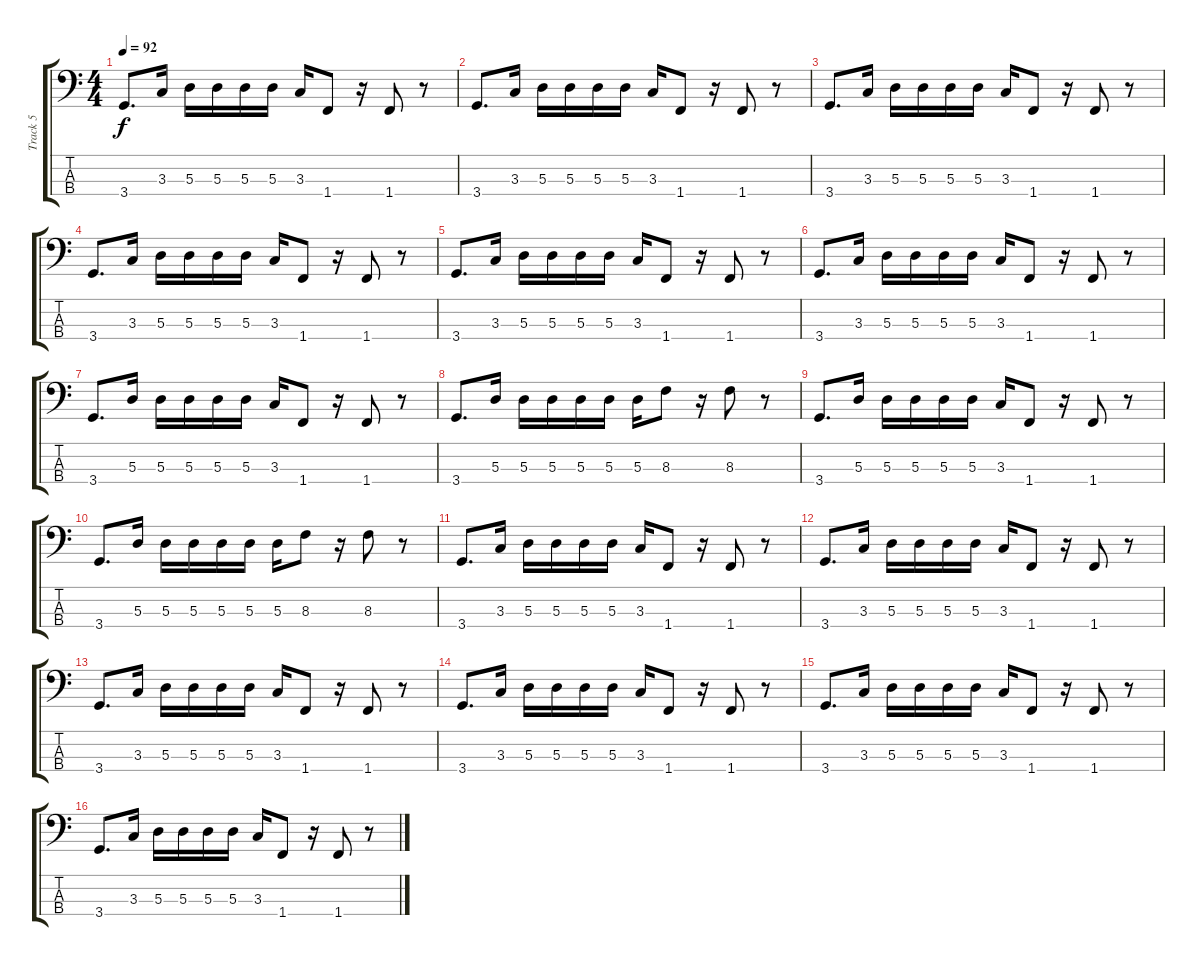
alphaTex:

\track ("Track 5" "Track 5") {instrument electricbassfinger}
\staff {score tabs}
\tuning (G2 D2 A1 E1) {hide}
\ts (4 4)
\tempo 92
\clef f4
\ks c
3.4.8{d dy f} 3.3.16 5.3.16 5.3.16 5.3.16 5.3.16 3.3.16 1.4.8 r.16 1.4.8 r.8 |
3.4.8{d} 3.3.16 5.3.16 5.3.16 5.3.16 5.3.16 3.3.16 1.4.8 r.16 1.4.8 r.8 |
3.4.8{d} 3.3.16 5.3.16 5.3.16 5.3.16 5.3.16 3.3.16 1.4.8 r.16 1.4.8 r.8 |
3.4.8{d} 3.3.16 5.3.16 5.3.16 5.3.16 5.3.16 3.3.16 1.4.8 r.16 1.4.8 r.8 |
3.4.8{d} 3.3.16 5.3.16 5.3.16 5.3.16 5.3.16 3.3.16 1.4.8 r.16 1.4.8 r.8 |
3.4.8{d} 3.3.16 5.3.16 5.3.16 5.3.16 5.3.16 3.3.16 1.4.8 r.16 1.4.8 r.8 |
3.4.8{d} 5.3.16 5.3.16 5.3.16 5.3.16 5.3.16 3.3.16 1.4.8 r.16 1.4.8 r.8 |
3.4.8{d} 5.3.16 5.3.16 5.3.16 5.3.16 5.3.16 5.3.16 8.3.8 r.16 8.3.8 r.8 |
3.4.8{d} 5.3.16 5.3.16 5.3.16 5.3.16 5.3.16 3.3.16 1.4.8 r.16 1.4.8 r.8 |
3.4.8{d} 5.3.16 5.3.16 5.3.16 5.3.16 5.3.16 5.3.16 8.3.8 r.16 8.3.8 r.8 |
3.4.8{d} 3.3.16 5.3.16 5.3.16 5.3.16 5.3.16 3.3.16 1.4.8 r.16 1.4.8 r.8 |
3.4.8{d} 3.3.16 5.3.16 5.3.16 5.3.16 5.3.16 3.3.16 1.4.8 r.16 1.4.8 r.8 |
3.4.8{d} 3.3.16 5.3.16 5.3.16 5.3.16 5.3.16 3.3.16 1.4.8 r.16 1.4.8 r.8 |
3.4.8{d} 3.3.16 5.3.16 5.3.16 5.3.16 5.3.16 3.3.16 1.4.8 r.16 1.4.8 r.8 |
3.4.8{d} 3.3.16 5.3.16 5.3.16 5.3.16 5.3.16 3.3.16 1.4.8 r.16 1.4.8 r.8 |
3.4.8{d} 3.3.16 5.3.16 5.3.16 5.3.16 5.3.16 3.3.16 1.4.8 r.16 1.4.8 r.8
